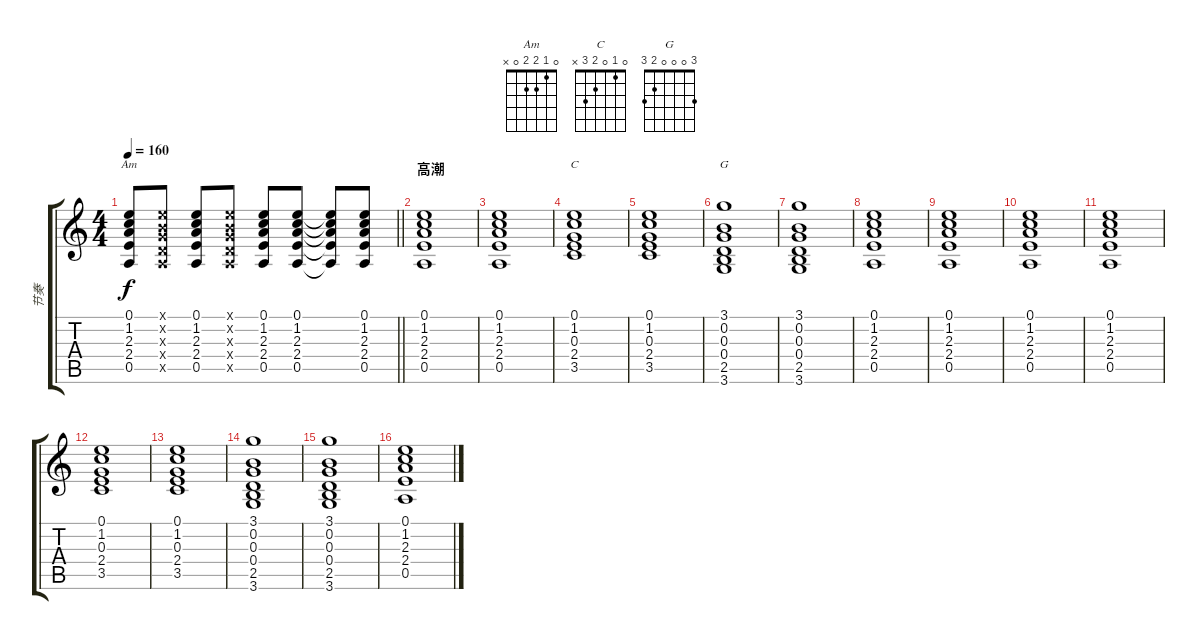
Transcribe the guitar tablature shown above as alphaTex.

\track ("节奏" "节奏") {instrument acousticguitarsteel}
\staff {score tabs}
\tuning (E4 B3 G3 D3 A2 E2) {hide}
\chord ("Am" 0 1 2 2 0 x)
\chord ("C" 0 1 0 2 3 x)
\chord ("G" 3 0 0 0 2 3)
\ts (4 4)
\tempo 160
\clef g2
\barLineRight lightlight
\ks c
(0.1 1.2 2.3 2.4 0.5).8{ch "Am" dy f} (0.1{x} 0.2{x} 0.3{x} 0.4{x} 0.5{x}).8 (0.1 1.2 2.3 2.4 0.5).8 (0.1{x} 0.2{x} 0.3{x} 0.4{x} 0.5{x}).8 (0.1 1.2 2.3 2.4 0.5).8 (0.1 1.2 2.3 2.4 0.5).8 (0.1{t} 1.2{t} 2.3{t} 2.4{t} 0.5{t}).8 (0.1 1.2 2.3 2.4 0.5).8 |
\section ("" "高潮")
(0.1 1.2 2.3 2.4 0.5).1 |
(0.1 1.2 2.3 2.4 0.5).1 |
(0.1 1.2 0.3 2.4 3.5).1{ch "C"} |
(0.1 1.2 0.3 2.4 3.5).1 |
(3.1 0.2 0.3 0.4 2.5 3.6).1{ch "G"} |
(3.1 0.2 0.3 0.4 2.5 3.6).1 |
(0.1 1.2 2.3 2.4 0.5).1 |
(0.1 1.2 2.3 2.4 0.5).1 |
(0.1 1.2 2.3 2.4 0.5).1 |
(0.1 1.2 2.3 2.4 0.5).1 |
(0.1 1.2 0.3 2.4 3.5).1 |
(0.1 1.2 0.3 2.4 3.5).1 |
(3.1 0.2 0.3 0.4 2.5 3.6).1 |
(3.1 0.2 0.3 0.4 2.5 3.6).1 |
(0.1 1.2 2.3 2.4 0.5).1
